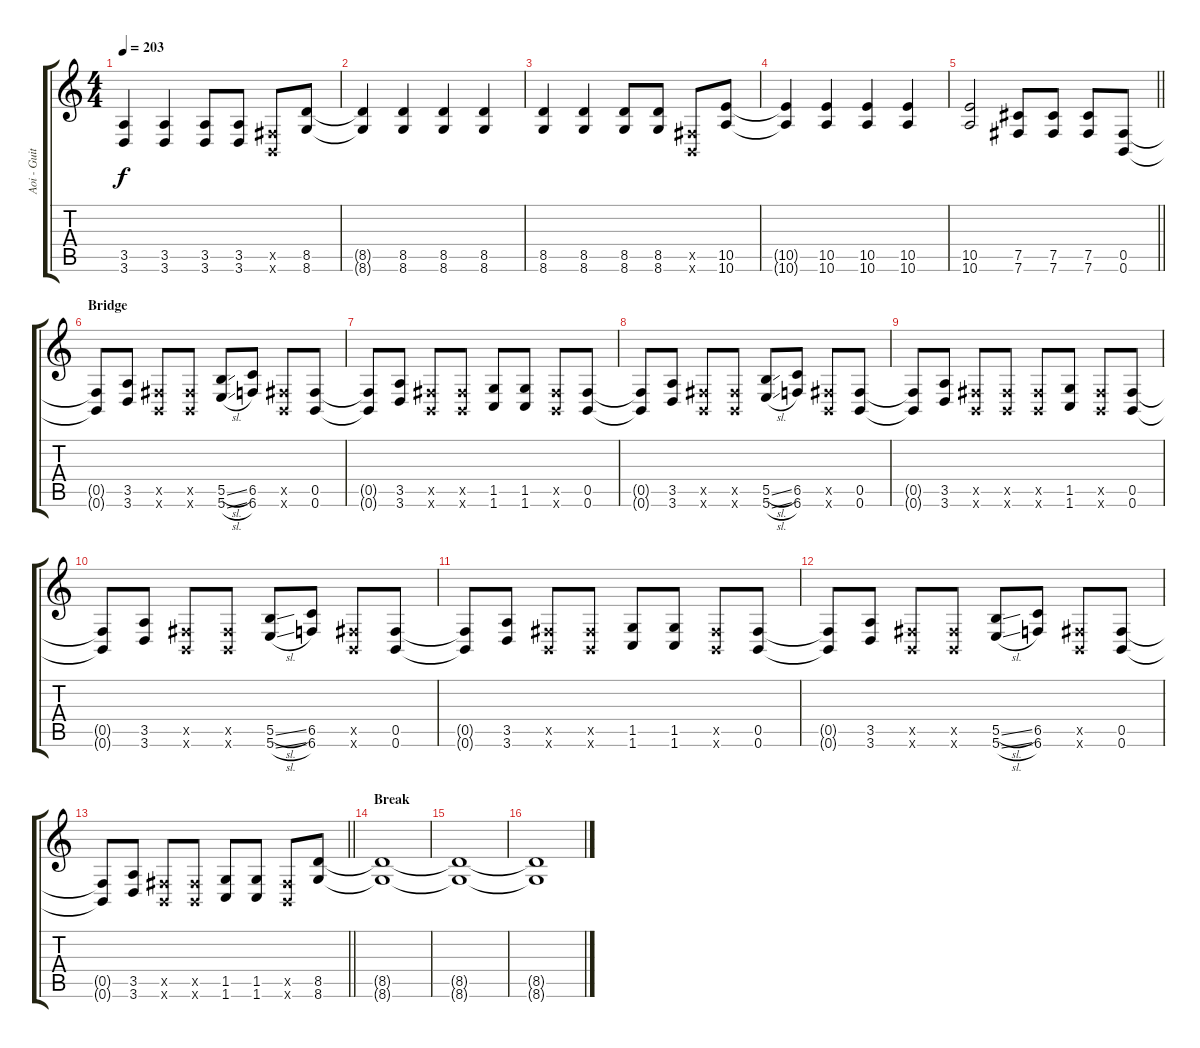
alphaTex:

\track ("Aoi - Guitar 2" "Aoi - Guit") {instrument distortionguitar}
\staff {score tabs}
\tuning (Db4 Ab3 E3 B2 Gb2 B1) {hide}
\ts (4 4)
\tempo 203
\clef g2
\ks c
(3.5 3.6).4{dy f} (3.5 3.6).4 (3.5 3.6).8 (3.5 3.6).8 (0.5{x} 0.6{x}).8 (8.5 8.6).8 |
(8.5{t} 8.6{t}).4 (8.5 8.6).4 (8.5 8.6).4 (8.5 8.6).4 |
(8.5 8.6).4 (8.5 8.6).4 (8.5 8.6).8 (8.5 8.6).8 (0.5{x} 0.6{x}).8 (10.5 10.6).8 |
(10.5{t} 10.6{t}).4 (10.5 10.6).4 (10.5 10.6).4 (10.5 10.6).4 |
\barLineRight lightlight
(10.5 10.6).2 (7.5 7.6).8 (7.5 7.6).8 (7.5 7.6).8 (0.5 0.6).8 |
\section ("" "Bridge")
(0.5{t} 0.6{t}).8 (3.5 3.6).8 (0.5{x} 0.6{x}).8 (0.5{x} 0.6{x}).8 (5.5{sl} 5.6{sl}).8 (6.5 6.6).8 (0.5{x} 0.6{x}).8 (0.5 0.6).8 |
(0.5{t} 0.6{t}).8 (3.5 3.6).8 (0.5{x} 0.6{x}).8 (0.5{x} 0.6{x}).8 (1.5 1.6).8 (1.5 1.6).8 (0.5{x} 0.6{x}).8 (0.5 0.6).8 |
(0.5{t} 0.6{t}).8 (3.5 3.6).8 (0.5{x} 0.6{x}).8 (0.5{x} 0.6{x}).8 (5.5{sl} 5.6{sl}).8 (6.5 6.6).8 (0.5{x} 0.6{x}).8 (0.5 0.6).8 |
(0.5{t} 0.6{t}).8 (3.5 3.6).8 (0.5{x} 0.6{x}).8 (0.5{x} 0.6{x}).8 (0.5{x} 0.6{x}).8 (1.5 1.6).8 (0.5{x} 0.6{x}).8 (0.5 0.6).8 |
(0.5{t} 0.6{t}).8 (3.5 3.6).8 (0.5{x} 0.6{x}).8 (0.5{x} 0.6{x}).8 (5.5{sl} 5.6{sl}).8 (6.5 6.6).8 (0.5{x} 0.6{x}).8 (0.5 0.6).8 |
(0.5{t} 0.6{t}).8 (3.5 3.6).8 (0.5{x} 0.6{x}).8 (0.5{x} 0.6{x}).8 (1.5 1.6).8 (1.5 1.6).8 (0.5{x} 0.6{x}).8 (0.5 0.6).8 |
(0.5{t} 0.6{t}).8 (3.5 3.6).8 (0.5{x} 0.6{x}).8 (0.5{x} 0.6{x}).8 (5.5{sl} 5.6{sl}).8 (6.5 6.6).8 (0.5{x} 0.6{x}).8 (0.5 0.6).8 |
\barLineRight lightlight
(0.5{t} 0.6{t}).8 (3.5 3.6).8 (0.5{x} 0.6{x}).8 (0.5{x} 0.6{x}).8 (1.5 1.6).8 (1.5 1.6).8 (0.5{x} 0.6{x}).8 (8.5 8.6).8 |
\section ("" "Break")
(8.5{t} 8.6{t}).1 |
(8.5{t} 8.6{t}).1 |
(8.5{t} 8.6{t}).1
